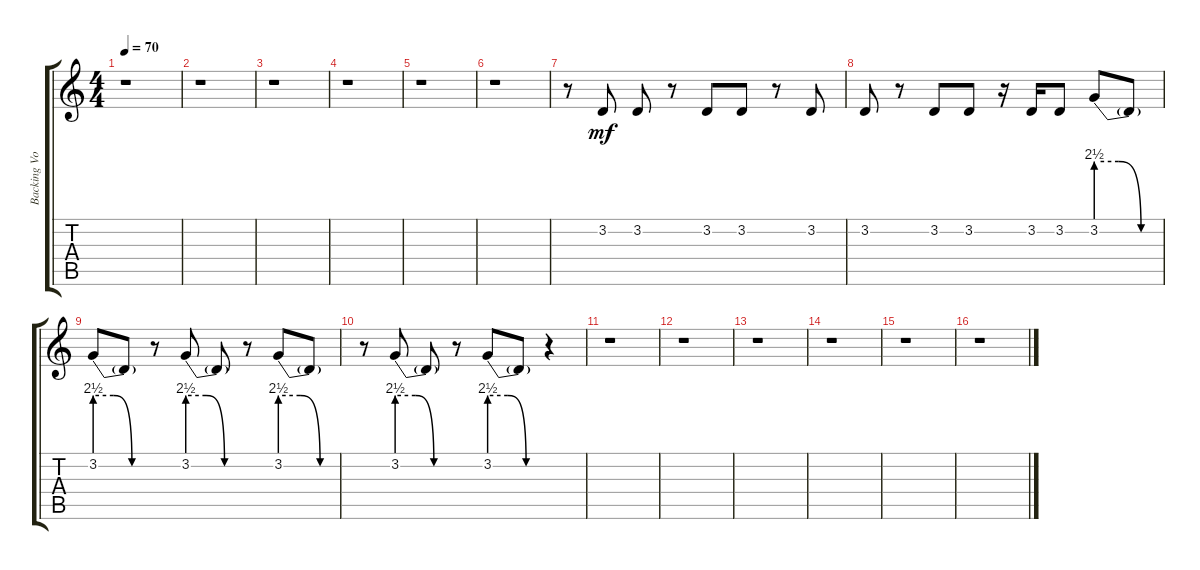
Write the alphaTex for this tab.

\track ("Backing Vocals" "Backing Vo") {instrument altosax}
\staff {score tabs}
\tuning (E4 B3 G3 D3 A2 E2) {hide}
\ts (4 4)
\tempo 70
\clef g2
\ks c
r.1{dy mf} |
r.1 |
r.1 |
r.1 |
r.1 |
r.1 |
r.8 3.2.8 3.2.8 r.8 3.2.8 3.2.8 r.8 3.2.8 |
3.2.8 r.8 3.2.8 3.2.8 r.16 3.2.16 3.2.8 3.2{be (custom 0 10 20 10 40 0 60 0)}.8 3.2{t}.8 |
3.2{be (custom 0 10 20 10 40 0 60 0)}.8 3.2{t}.8 r.8 3.2{be (custom 0 10 20 10 40 0 60 0)}.8 3.2{t}.8 r.8 3.2{be (custom 0 10 20 10 40 0 60 0)}.8 3.2{t}.8 |
r.8 3.2{be (custom 0 10 20 10 40 0 60 0)}.8 3.2{t}.8 r.8 3.2{be (custom 0 10 20 10 40 0 60 0)}.8 3.2{t}.8 r.4 |
r.1 |
r.1 |
r.1 |
r.1 |
r.1 |
r.1
